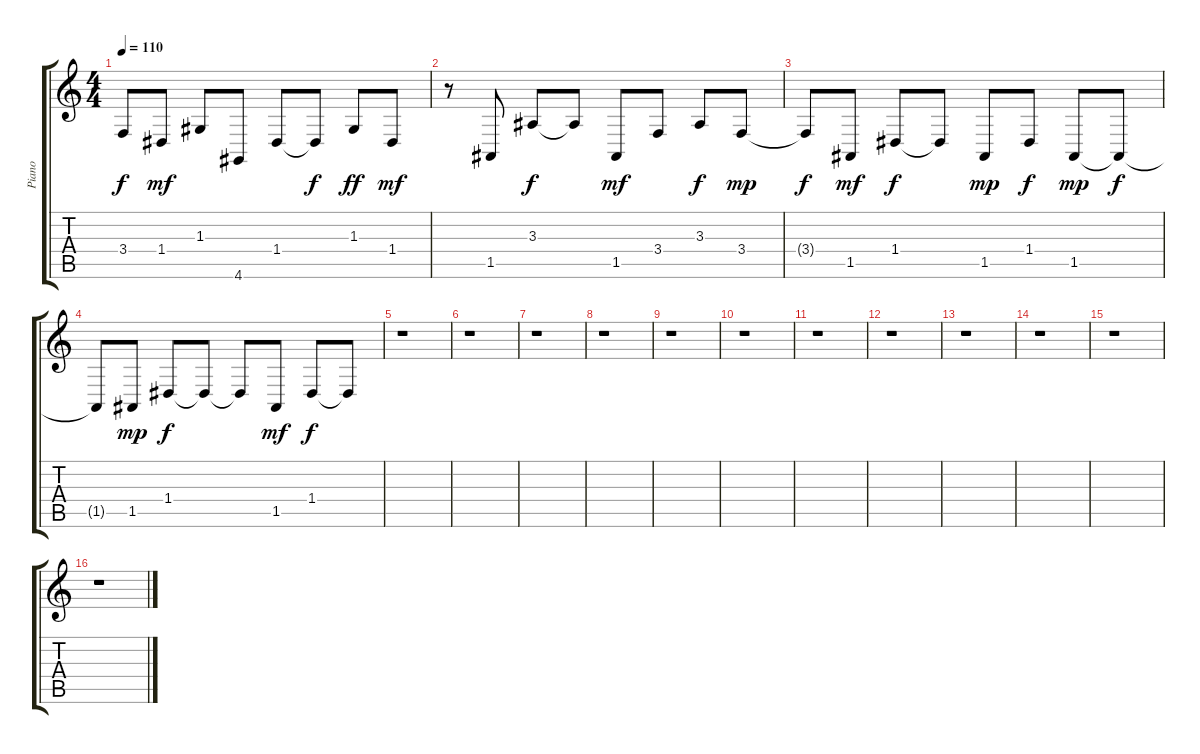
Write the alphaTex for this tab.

\track ("Piano" "Piano") {instrument acousticgrandpiano}
\staff {score tabs}
\tuning (E4 B3 G3 D3 A2 E2) {hide}
\ts (4 4)
\tempo 110
\clef g2
\ks c
3.4{t}.8{dy f balance 11} 1.4.8{dy mf balance 14} 1.3.8{balance 3} 4.6.8{balance 7} 1.4.8{balance 8} 1.4{t}.8{dy f balance 8} 1.3.8{dy ff balance 2} 1.4.8{dy mf balance 11} |
r.8{balance 2} 1.5.8{balance 12} 3.3.8{dy f balance 3} 3.3{t}.8{balance 10} 1.5.8{dy mf balance 7} 3.4.8{balance 2} 3.3.8{dy f balance 8} 3.4.8{dy mp balance 10} |
3.4{t}.8{dy f balance 3} 1.5.8{dy mf balance 12} 1.4.8{dy f balance 13} 1.4{t}.8{balance 4} 1.5.8{dy mp balance 2} 1.4.8{dy f balance 14} 1.5.8{dy mp balance 6} 1.5{t}.8{dy f balance 14} |
1.5{t}.8{balance 7} 1.5.8{dy mp balance 9} 1.4.8{dy f balance 9} 1.4{t}.8{balance 3} 1.4{t}.8{balance 11} 1.5.8{dy mf balance 2} 1.4.8{dy f balance 14} 1.4{t}.8{balance 2} |
r.1 |
r.1 |
r.1 |
r.1 |
r.1 |
r.1 |
r.1 |
r.1 |
r.1 |
r.1 |
r.1 |
r.1
